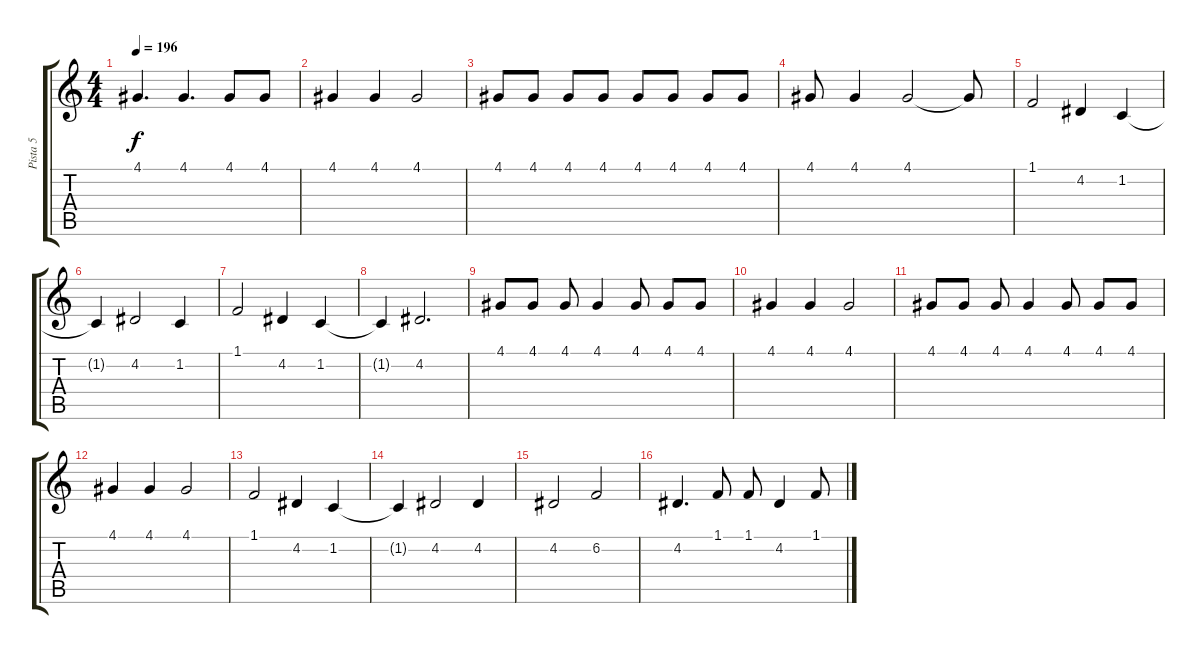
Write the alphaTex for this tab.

\track ("Pista 5" "Pista 5") {instrument electricgrandpiano}
\staff {score tabs}
\tuning (E4 B3 G3 D3 A2 E2) {hide}
\ts (4 4)
\tempo 196
\clef g2
\ks c
4.1.4{d dy f} 4.1.4{d} 4.1.8 4.1.8 |
4.1.4 4.1.4 4.1.2 |
4.1.8 4.1.8 4.1.8 4.1.8 4.1.8 4.1.8 4.1.8 4.1.8 |
4.1.8 4.1.4 4.1.2 4.1{t}.8 |
1.1.2 4.2.4 1.2.4 |
1.2{t}.4 4.2.2 1.2.4 |
1.1.2 4.2.4 1.2.4 |
1.2{t}.4 4.2.2{d} |
4.1.8 4.1.8 4.1.8 4.1.4 4.1.8 4.1.8 4.1.8 |
4.1.4 4.1.4 4.1.2 |
4.1.8 4.1.8 4.1.8 4.1.4 4.1.8 4.1.8 4.1.8 |
4.1.4 4.1.4 4.1.2 |
1.1.2 4.2.4 1.2.4 |
1.2{t}.4 4.2.2 4.2.4 |
4.2.2 6.2.2 |
4.2.4{d} 1.1.8 1.1.8 4.2.4 1.1.8
